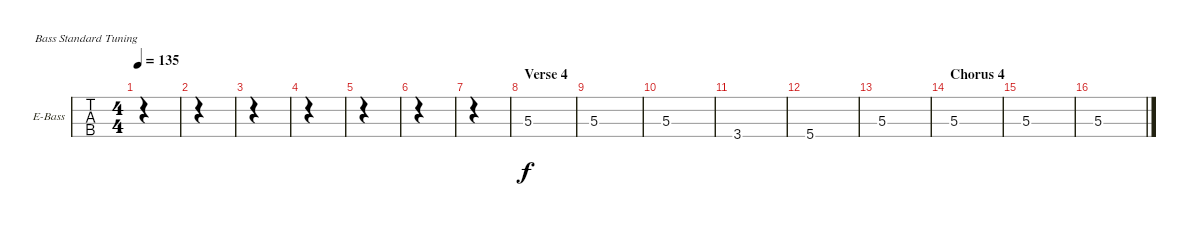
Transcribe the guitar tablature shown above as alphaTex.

\bracketExtendMode groupsimilarinstruments
\firstSystemTrackNameOrientation horizontal
\otherSystemsTrackNameOrientation horizontal
\chordDiagramsInScore
\track ("Bass" "E-Bass") {instrument electricbassfinger}
\staff {tabs}
\tuning (G2 D2 A1 E1)
\ts (4 4)
\tempo 135
\clef f4
\scale
0.333333
\ks c
|
\scale
0.333333 |
\scale
0.333333 |
\scale
0.333333 |
\scale
0.333333 |
\scale
0.333333 |
\scale
0.333333 |
\section ("" "Verse 4")
\scale
0.333333 5.3.1 |
\scale
0.333333 5.3.1 |
\scale
0.333333 5.3.1 |
\scale
0.333333 3.4.1 |
\scale
0.333333 5.4.1 |
\scale
0.333333 5.3.1 |
\section ("" "Chorus 4")
\scale
0.333333 5.3.1 |
\scale
0.333333 5.3.1 |
\scale
0.333333 5.3.1
